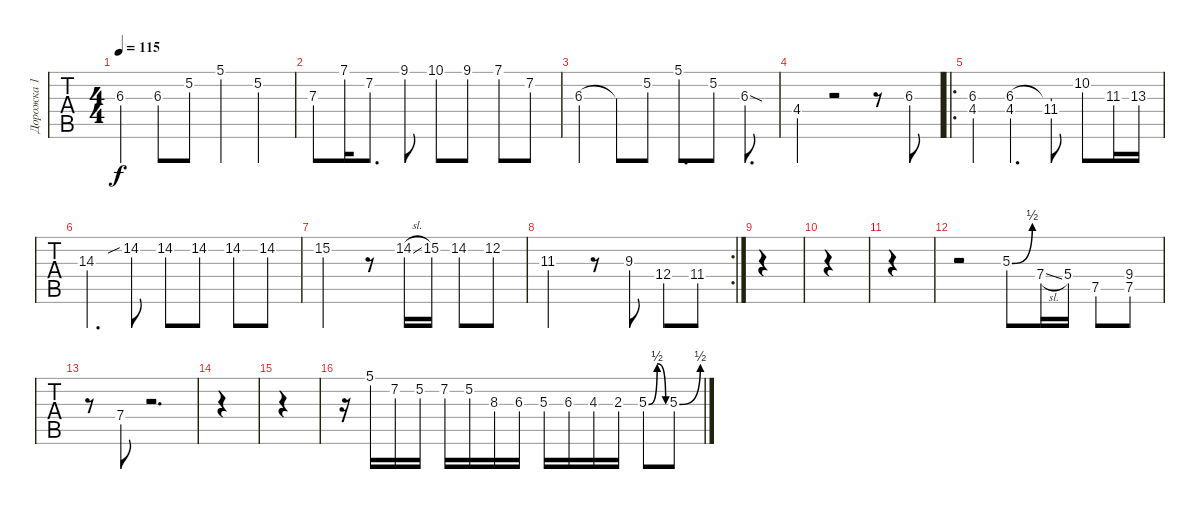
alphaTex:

\track ("Дорожка 1" "Дорожка 1") {instrument overdrivenguitar}
\staff {tabs}
\tuning (E4 B3 G3 D3 A2 E2) {hide}
\ts (4 4)
\tempo 115
\clef g2
\ks c
6.3.4{dy f} 6.3.8 5.2.8 5.1.4 5.2.4 |
7.3.8 7.1.16 7.2.8{d} 9.1.8 10.1.8 9.1.8 7.1.8 7.2.8 |
6.3.4 6.3{t}.8 5.2.8 5.1.8{d} 5.2.8 6.3{sod}.8{d} |
4.4{st}.4 r.2 r.8 6.3.8 |
\ro
(6.3 4.4).4 (6.3 4.4).4{d} (6.3{t} 11.4).8 10.2.8 11.3.16 13.3.16 |
14.3.4{d} 14.2{sib}.8 14.2.8 14.2.8 14.2.8 14.2.8 |
15.2.2 r.8 14.2{sl}.16 15.2.16 14.2.8 12.2.8 |
\rc 2
11.3.2 r.8 9.3.8 12.4.8 11.4.8 |
|
|
|
r.2 5.3{be (bend 0 0 60 2)}.8 7.4{sl}.16 5.4.16 7.5.8 (9.4 7.5).8 |
r.8 7.4{st}.8 r.2{d} |
|
|
r.16 5.1.16 7.2.16 5.2.16 7.2.16 5.2.16 8.3.16 6.3.16 5.3.16 6.3.16 4.3.16 2.3.16 5.3{be (bendrelease 0 0 15 2 50 2 60 0)}.8 5.3{be (bend 0 0 60 2)}.8
